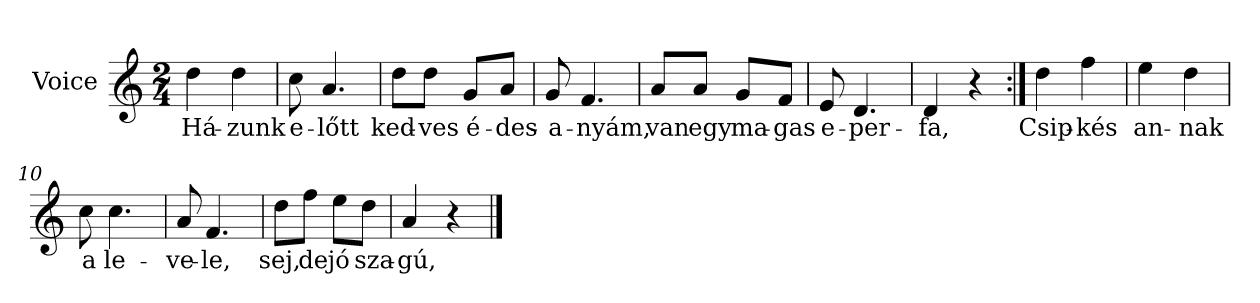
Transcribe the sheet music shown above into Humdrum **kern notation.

**kern	**text
*part1	*part1
*staff1	*staff1
*I"Voice	*
*clefG2	*
*k[]	*
*C:	*
*M2/4	*
=1	=1
4dd\	Há-
4dd\	-zunk
=2	=2
8cc\	e-
4.a/	-lőtt
=3	=3
8dd\L	ked-
8dd\J	ves
8g/L	é-
8a/J	-des-
=4	=4
8g/	-a-
4.f/	-nyám,
=5	=5
8a/L	van
8a/J	egy
8g/L	ma-
8f/J	-gas
=6	=6
8e/	e-
4.d/	-per-
=7	=7
4d/	-fa,
4r	.
!!LO:LB:g=z
=8:|!	=8:|!
4dd\	Csip-
4ff\	-kés
=9	=9
4ee\	an-
4dd\	-nak
=10	=10
8cc\	a
4.cc\	le-
=11	=11
8a/	-ve-
4.f/	-le,
=12	=12
8dd\L	sej,
8ff\J	de
8ee\L	jó
8dd\J	sza-
=13	=13
4a/	-gú,-
4r	.
==	==
*-	*-
